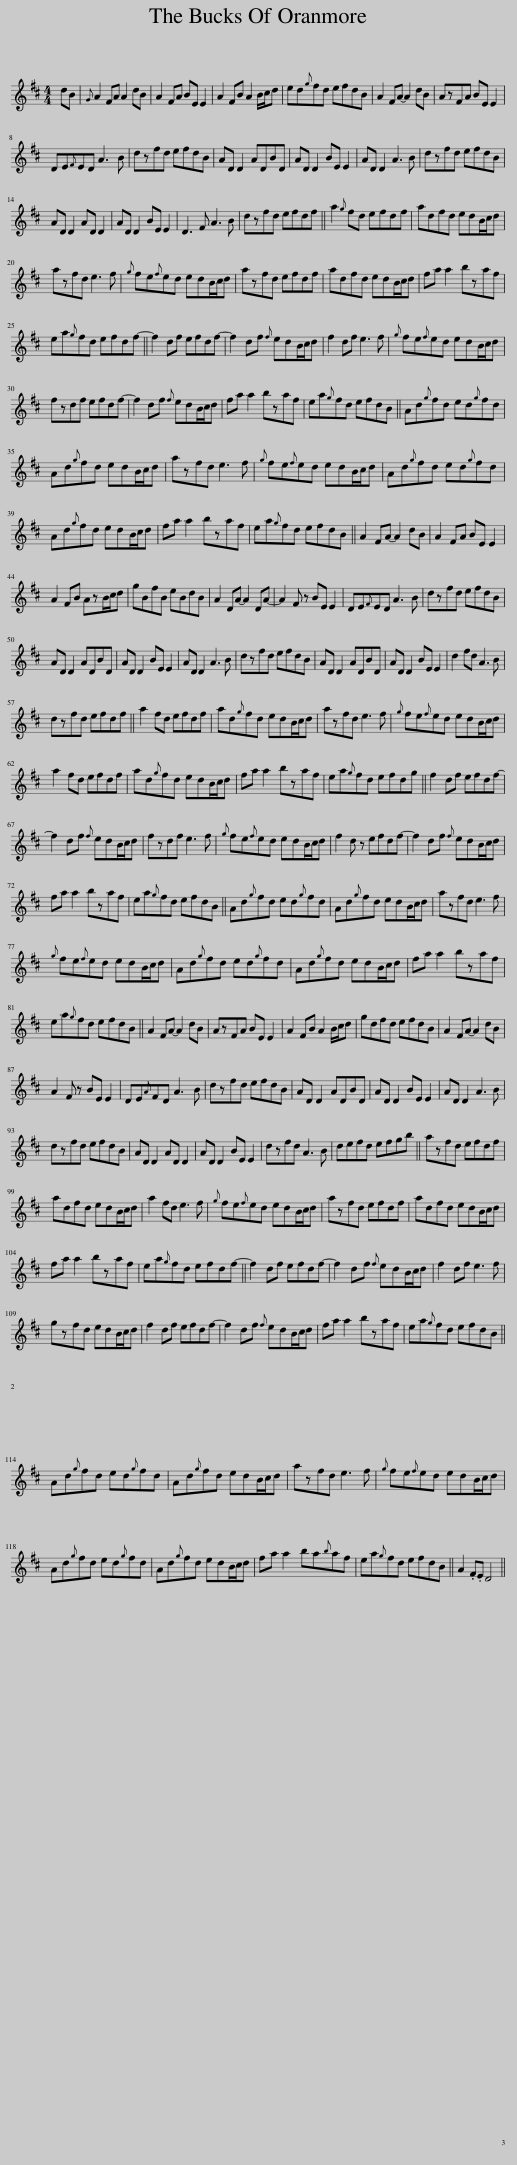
X:1
L:1/8
M:4/4
I:linebreak $
K:D
V:1 treble
V:1
 dB |{G} A2 FA A2 dB | A2 FA BE E2 | A2 FB A2 B/c/d | ed{g}fd efdB | %5
 A2 FA- A2 dB | AzFA BE E2 |$ DE{F}ED A3 B | dzfd efdB | AD D2 ADBD | %10
 AD D2 BE E2 | AD D2 A3 B | dzfd efdB |$ AD D2 AD D2 | AD D2 BE E2 | %15
 D3 F A3 B | dzfd efdf || a2{g} fd efdf | adfd edB/c/d |$ azfd e3 f | %20
{g} fe{f}ed edB/c/d | azfd efdf | adfd edB/c/d | fa a2 bzaf |$ ea{g}fd efdf- || %25
 f2 df efdf- | f2 df{f} edB/c/d | f2 df e3 f |{g} fe{f}ed edB/c/d |$ fzdf efdf- | %30
 f2 df{f} edB/c/d | fa a2 bzaf | ea{g}fd efdB || Ad{g}fd ed{g}fd |$ Ad{g}fd edB/c/d | %35
 azfd e3 f |{g} fe{f}ed edB/c/d | Ad{g}fd ed{g}fd |$ Ad{g}fd edB/c/d | fa a2 bzaf | %40
 ea{g}fd efdB || A2 FA- A2 dB | A2 FA BE E2 |$ A2 FB AzB/c/d | gBfB eBdB | %45
 A2 DA- A2 DA- | A2 F z BE E2 | DE{F}ED A3 B | dzfd efdB |$ AD D2 ADBD | %50
 AD D2 BE E2 | AD D2 A3 B | dzfd efdB | AD D2 ADBD | AD D2 BE E2 | %55
 d2 fd A3 B |$ dzfd efdf || a2 fd efdf | ad{g}fd edB/c/d | azfd e3 f | %60
{g} fe{f}ed edB/c/d |$ a2 fd efdf | ad{g}fd edB/c/d | fa a2 bzaf | ea{g}fd efdg || %65
 f2 df efdf- |$ f2 df{f} edB/c/d | fzdf e3 f |{g} fe{f}ed edB/c/d | f2 d z efdf- | %70
 f2 df{f} edB/c/d |$ fa a2 bzaf | ea{g}fd efdB || Ad{g}fd ed{g}fd | Ad{g}fd edB/c/d | %75
 azfd e3 f |${g} fe{f}ed edB/c/d | Ad{g}fd ed{g}fd | Ad{g}fd edB/c/d | fa a2 bzaf |$ %80
 ea{g}fd efdB || A2 FA- A2 dB | AzFA BE E2 | A2 FB A2 B/c/d | gdfd efdB | %85
 A2 FA- A2 dB |$ A2 F z BE E2 | DE{A}FD A3 B | dzfd efdB | AD D2 ADBD | %90
 AD D2 BE E2 | AD D2 A3 B |$ dzfd efdB | AD D2 AD D2 | AD D2 BE E2 | %95
 dzfd A3 B | defd efgb || azfd efdf |$ adfd edB/c/d | a2 fd e3 f | %100
{g} fe{f}ed edB/c/d | azfd efdf | adfd edB/c/d |$ fa a2 bzaf | ea{g}fd efdf- || %105
 f2 df efdf- | f2 df{f} edB/c/d | f2 df e3 f |$ gzfd edB/c/d | f2 df efdf- | %110
 f2 df{f} edB/c/d | fa a2 bzaf | ea{g}fd efdB ||$ Ad{g}fd ed{g}fd | Ad{g}fd edB/c/d | %115
 azfd e3 f |{g} fe{f}ed edB/c/d |$ Ad{g}fd ed{g}fd | Ad{g}fd edB/c/d | fa a2 ba{b}af | %120
 ea{g}fd efdB || A2 .F.E D4 || %122
